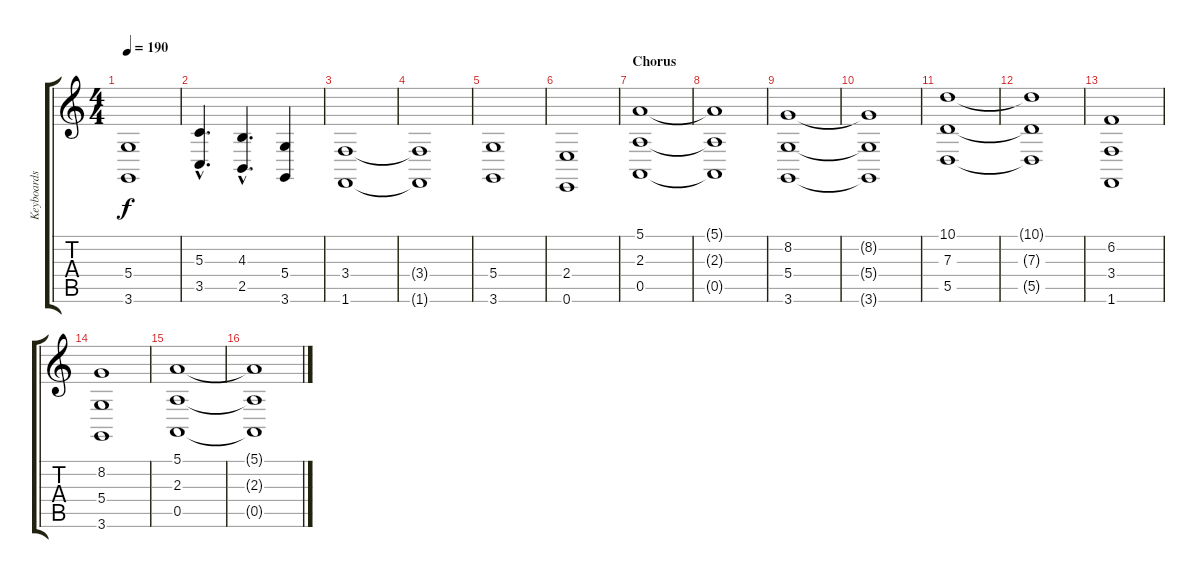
\track ("Keyboards 1" "Keyboards ") {instrument stringensemble1}
\staff {score tabs}
\tuning (E4 B3 G3 D3 A2 E2) {hide}
\ts (4 4)
\tempo 190
\clef g2
\ks c
(5.4 3.6).1{dy f} |
(5.3{hac} 3.5{hac}).4{d} (4.3{hac} 2.5{hac}).4{d} (5.4 3.6).4 |
(3.4 1.6).1 |
(3.4{t} 1.6{t}).1 |
(5.4 3.6).1 |
(2.4 0.6).1 |
\section ("" "Chorus")
(5.1 2.3 0.5).1 |
(5.1{t} 2.3{t} 0.5{t}).1 |
(8.2 5.4 3.6).1 |
(8.2{t} 5.4{t} 3.6{t}).1 |
(10.1 7.3 5.5).1 |
(10.1{t} 7.3{t} 5.5{t}).1 |
(6.2 3.4 1.6).1 |
(8.2 5.4 3.6).1 |
(5.1 2.3 0.5).1 |
(5.1{t} 2.3{t} 0.5{t}).1
